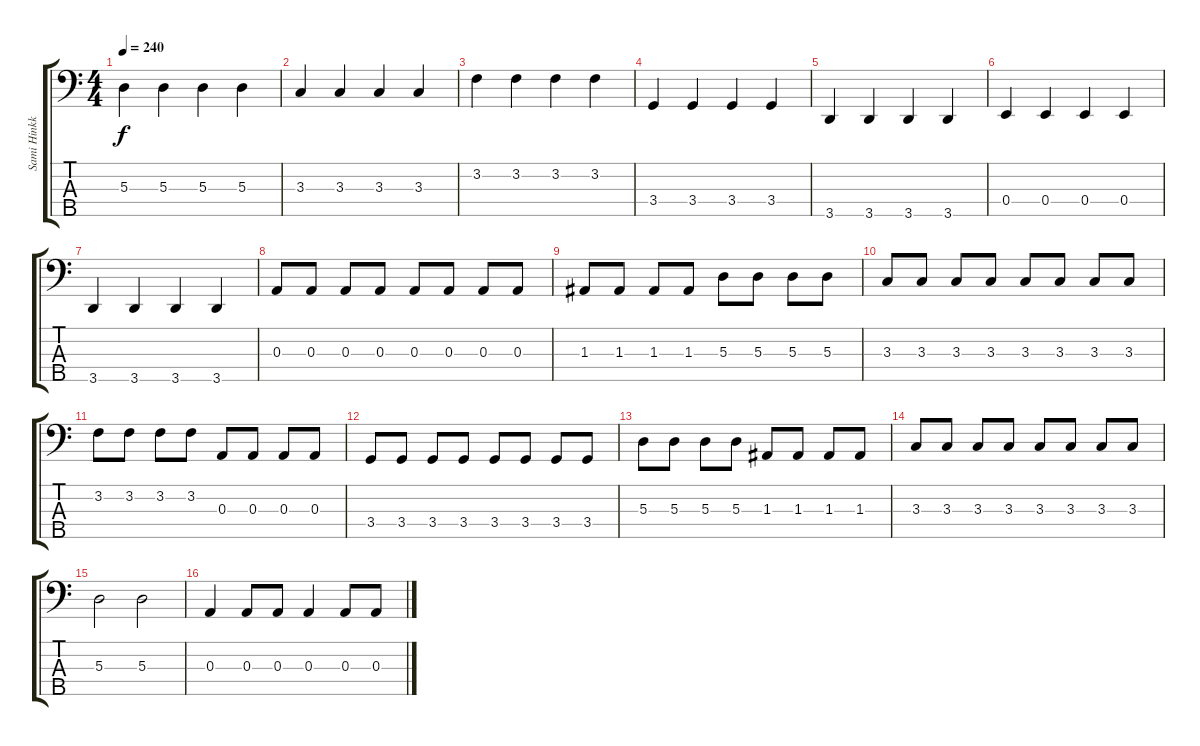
\track ("Sami Hinkka" "Sami Hinkk") {instrument electricbassfinger}
\staff {score tabs}
\tuning (G2 D2 A1 E1 B0) {hide}
\ts (4 4)
\tempo 240
\clef f4
\ks c
5.3.4{dy f} 5.3.4 5.3.4 5.3.4 |
3.3.4 3.3.4 3.3.4 3.3.4 |
3.2.4 3.2.4 3.2.4 3.2.4 |
3.4.4 3.4.4 3.4.4 3.4.4 |
3.5.4 3.5.4 3.5.4 3.5.4 |
0.4.4 0.4.4 0.4.4 0.4.4 |
3.5.4 3.5.4 3.5.4 3.5.4 |
0.3.8 0.3.8 0.3.8 0.3.8 0.3.8 0.3.8 0.3.8 0.3.8 |
1.3.8 1.3.8 1.3.8 1.3.8 5.3.8 5.3.8 5.3.8 5.3.8 |
3.3.8 3.3.8 3.3.8 3.3.8 3.3.8 3.3.8 3.3.8 3.3.8 |
3.2.8 3.2.8 3.2.8 3.2.8 0.3.8 0.3.8 0.3.8 0.3.8 |
3.4.8 3.4.8 3.4.8 3.4.8 3.4.8 3.4.8 3.4.8 3.4.8 |
5.3.8 5.3.8 5.3.8 5.3.8 1.3.8 1.3.8 1.3.8 1.3.8 |
3.3.8 3.3.8 3.3.8 3.3.8 3.3.8 3.3.8 3.3.8 3.3.8 |
5.3.2 5.3.2 |
0.3.4 0.3.8 0.3.8 0.3.4 0.3.8 0.3.8
